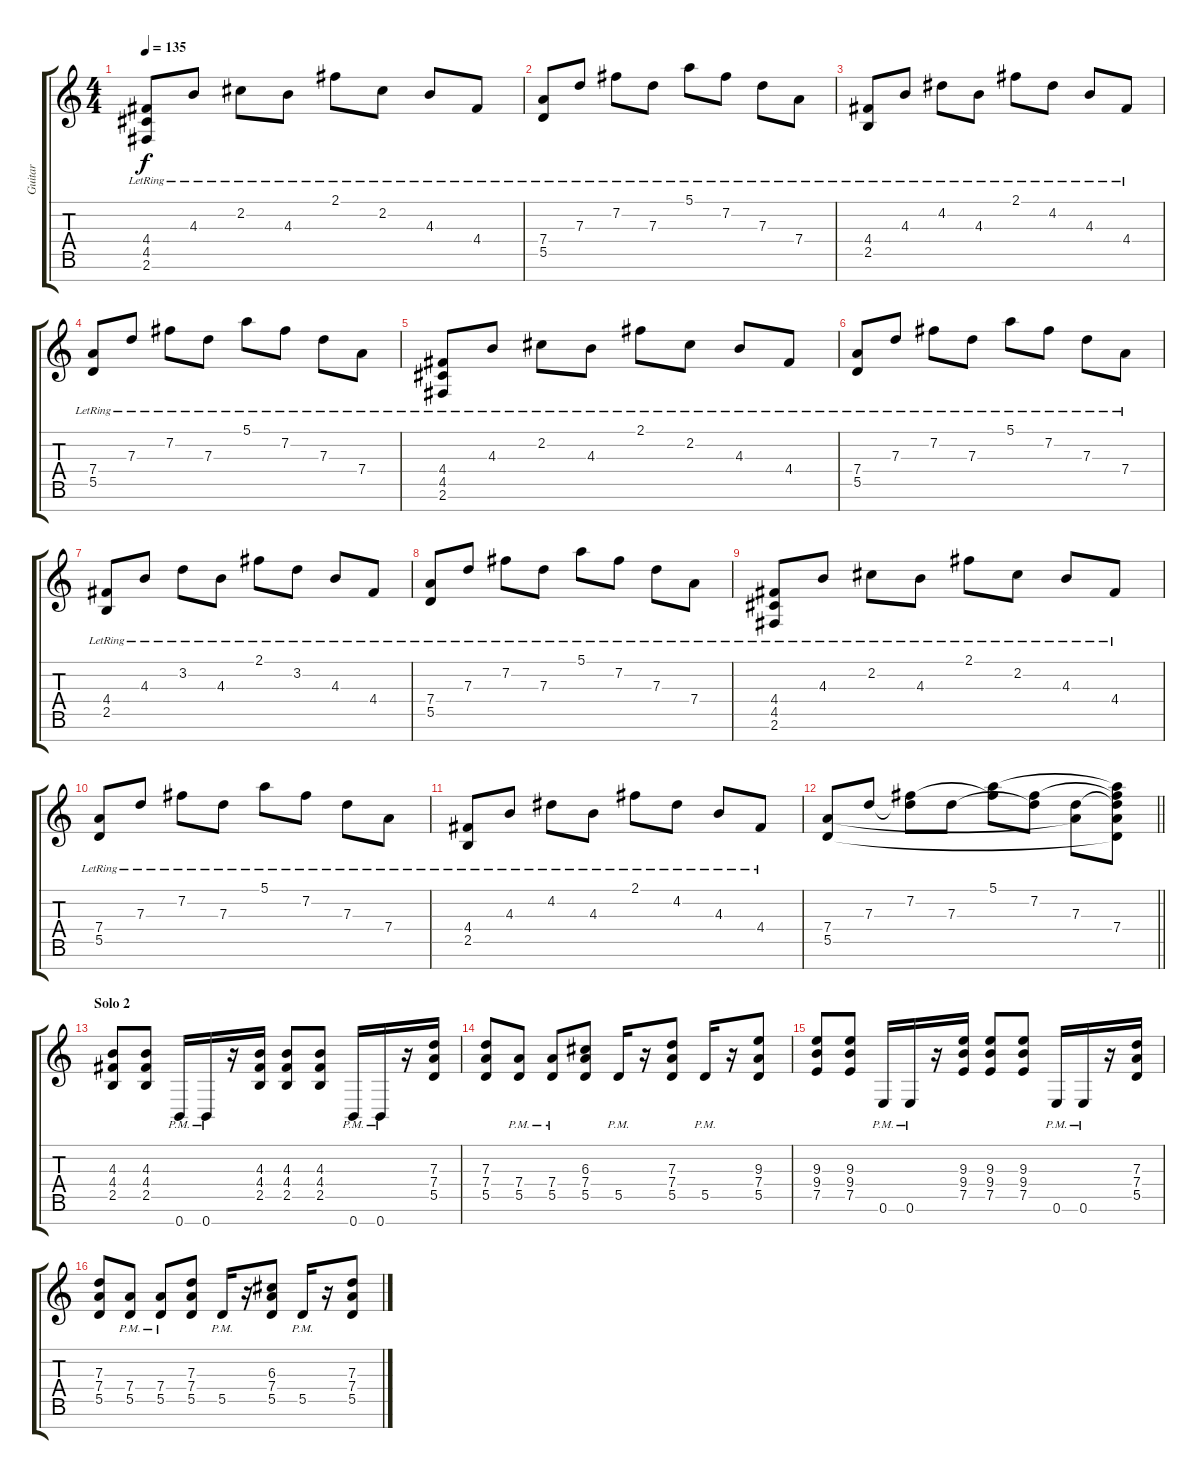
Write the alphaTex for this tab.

\track ("Guitar" "Guitar") {instrument distortionguitar}
\staff {score tabs}
\tuning (E4 B3 G3 D3 A2 E2 B1) {hide}
\ts (4 4)
\tempo 135
\clef g2
\ks c
(4.4{lr} 4.5{lr} 2.6{lr}).8{dy f balance 0} 4.3{lr}.8 2.2{lr}.8 4.3{lr}.8 2.1{lr}.8 2.2{lr}.8 4.3{lr}.8 4.4{lr}.8 |
(7.4{lr} 5.5{lr}).8 7.3{lr}.8 7.2{lr}.8 7.3{lr}.8 5.1{lr}.8 7.2{lr}.8 7.3{lr}.8 7.4{lr}.8 |
(4.4{lr} 2.5{lr}).8 4.3{lr}.8 4.2{lr}.8 4.3{lr}.8 2.1{lr}.8 4.2{lr}.8 4.3{lr}.8 4.4{lr}.8 |
(7.4{lr} 5.5{lr}).8 7.3{lr}.8 7.2{lr}.8 7.3{lr}.8 5.1{lr}.8 7.2{lr}.8 7.3{lr}.8 7.4{lr}.8 |
(4.4{lr} 4.5{lr} 2.6{lr}).8{balance 0} 4.3{lr}.8 2.2{lr}.8 4.3{lr}.8 2.1{lr}.8 2.2{lr}.8 4.3{lr}.8 4.4{lr}.8 |
(7.4{lr} 5.5{lr}).8 7.3{lr}.8 7.2{lr}.8 7.3{lr}.8 5.1{lr}.8 7.2{lr}.8 7.3{lr}.8 7.4{lr}.8 |
(4.4{lr} 2.5{lr}).8 4.3{lr}.8 3.2{lr}.8 4.3{lr}.8 2.1{lr}.8 3.2{lr}.8 4.3{lr}.8 4.4{lr}.8 |
(7.4{lr} 5.5{lr}).8 7.3{lr}.8 7.2{lr}.8 7.3{lr}.8 5.1{lr}.8 7.2{lr}.8 7.3{lr}.8 7.4{lr}.8 |
(4.4{lr} 4.5{lr} 2.6{lr}).8{balance 0} 4.3{lr}.8 2.2{lr}.8 4.3{lr}.8 2.1{lr}.8 2.2{lr}.8 4.3{lr}.8 4.4{lr}.8 |
(7.4{lr} 5.5{lr}).8 7.3{lr}.8 7.2{lr}.8 7.3{lr}.8 5.1{lr}.8 7.2{lr}.8 7.3{lr}.8 7.4{lr}.8 |
(4.4{lr} 2.5{lr}).8 4.3{lr}.8 4.2{lr}.8 4.3{lr}.8 2.1{lr}.8 4.2{lr}.8 4.3{lr}.8 4.4{lr}.8 |
\barLineRight lightlight
(7.4 5.5).8 7.3.8 (7.2 7.3{t}).8 7.3.8 (5.1 7.2{t}).8 (7.2 7.3{t}).8 (7.3 7.4{t}).8 (5.1{t} 7.2{t} 7.3{t} 7.4 5.5{t}).8 |
\section ("" "Solo 2")
(4.3 4.4 2.5).8{volume 13 balance 8} (4.3 4.4 2.5).8 0.7{pm}.16 0.7{pm}.16 r.16 (4.3 4.4 2.5).16 (4.3 4.4 2.5).8 (4.3 4.4 2.5).8 0.7{pm}.16 0.7{pm}.16 r.16 (7.3 7.4 5.5).16 |
(7.3 7.4 5.5).8 (7.4{pm} 5.5{pm}).8 (7.4{pm} 5.5{pm}).8 (6.3 7.4 5.5).8 5.5{pm}.16 r.16 (7.3 7.4 5.5).8 5.5{pm}.16 r.16 (9.3 7.4 5.5).8 |
(9.3 9.4 7.5).8 (9.3 9.4 7.5).8 0.6{pm}.16 0.6{pm}.16 r.16 (9.3 9.4 7.5).16 (9.3 9.4 7.5).8 (9.3 9.4 7.5).8 0.6{pm}.16 0.6{pm}.16 r.16 (7.3 7.4 5.5).16 |
(7.3 7.4 5.5).8 (7.4{pm} 5.5{pm}).8 (7.4{pm} 5.5{pm}).8 (7.3 7.4 5.5).8 5.5{pm}.16 r.16 (6.3 7.4 5.5).8 5.5{pm}.16 r.16 (7.3 7.4 5.5).8
